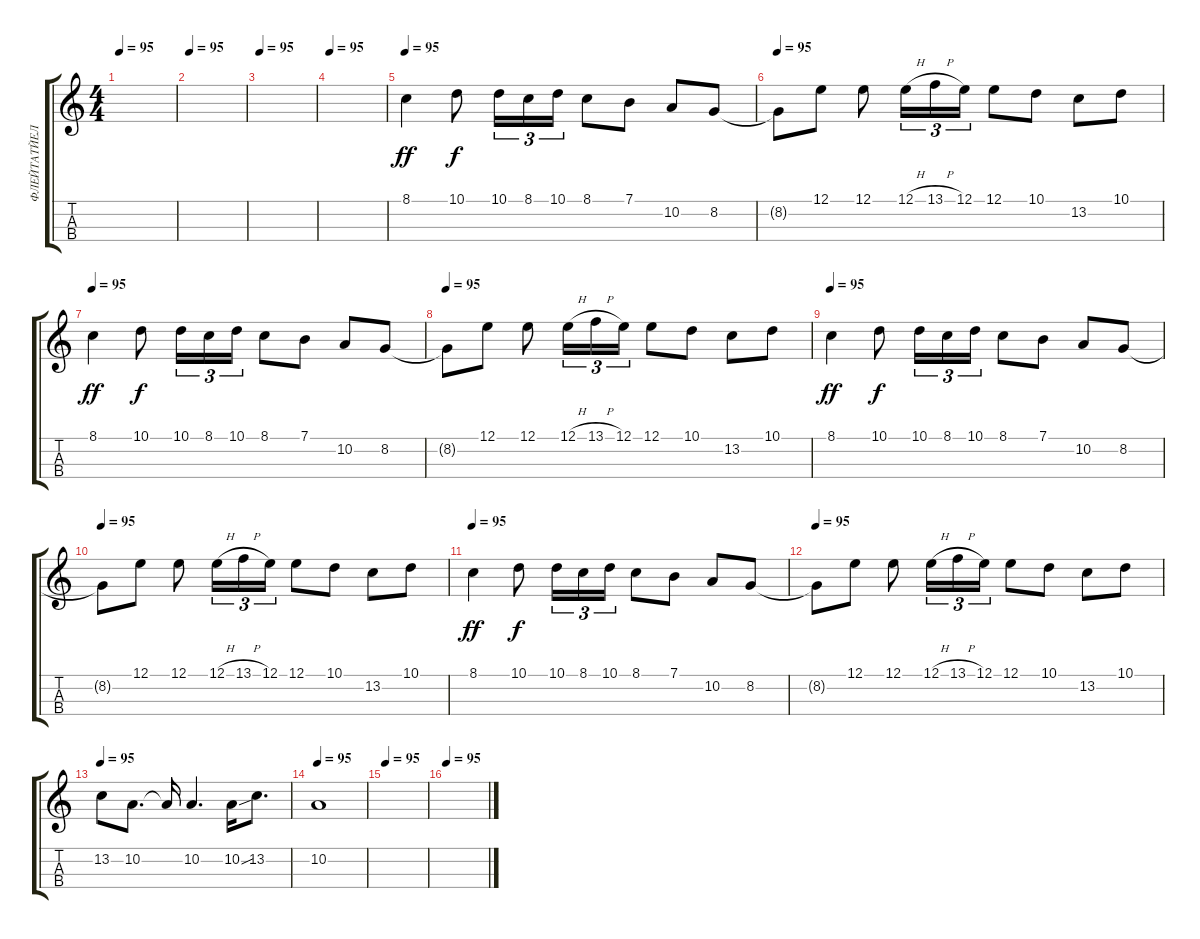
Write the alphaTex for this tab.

\track ("ФЛЕЙТАТЙЕЛФ" "ФЛЕЙТАТЙЕЛ") {instrument panflute}
\staff {score tabs}
\tuning (E4 B3 G3 D3) {hide}
\ts (4 4)
\tempo 95
\clef g2
\ks c
|
\tempo 95
|
\tempo 95
|
\tempo 95
|
\tempo 95
8.1.4{dy ff} 10.1.8{dy f} 10.1.16{tu (3 2)} 8.1.16{tu (3 2)} 10.1.16{tu (3 2)} 8.1.8 7.1.8 10.2.8 8.2.8 |
\tempo 95
8.2{t}.8 12.1.8 12.1.8 12.1{h}.16{tu (3 2)} 13.1{h}.16{tu (3 2)} 12.1.16{tu (3 2)} 12.1.8 10.1.8 13.2.8 10.1.8 |
\tempo 95
8.1.4{dy ff} 10.1.8{dy f} 10.1.16{tu (3 2)} 8.1.16{tu (3 2)} 10.1.16{tu (3 2)} 8.1.8 7.1.8 10.2.8 8.2.8 |
\tempo 95
8.2{t}.8 12.1.8 12.1.8 12.1{h}.16{tu (3 2)} 13.1{h}.16{tu (3 2)} 12.1.16{tu (3 2)} 12.1.8 10.1.8 13.2.8 10.1.8 |
\tempo 95
8.1.4{dy ff} 10.1.8{dy f} 10.1.16{tu (3 2)} 8.1.16{tu (3 2)} 10.1.16{tu (3 2)} 8.1.8 7.1.8 10.2.8 8.2.8 |
\tempo 95
8.2{t}.8 12.1.8 12.1.8 12.1{h}.16{tu (3 2)} 13.1{h}.16{tu (3 2)} 12.1.16{tu (3 2)} 12.1.8 10.1.8 13.2.8 10.1.8 |
\tempo 95
8.1.4{dy ff} 10.1.8{dy f} 10.1.16{tu (3 2)} 8.1.16{tu (3 2)} 10.1.16{tu (3 2)} 8.1.8 7.1.8 10.2.8 8.2.8 |
\tempo 95
8.2{t}.8 12.1.8 12.1.8 12.1{h}.16{tu (3 2)} 13.1{h}.16{tu (3 2)} 12.1.16{tu (3 2)} 12.1.8 10.1.8 13.2.8 10.1.8 |
\tempo 95
13.2.8 10.2.8{d} 10.2{t}.16 10.2.4{d} 10.2{sou}.16 13.2.8{d} |
\tempo 95
10.2.1 |
\tempo 95
|
\tempo 95
